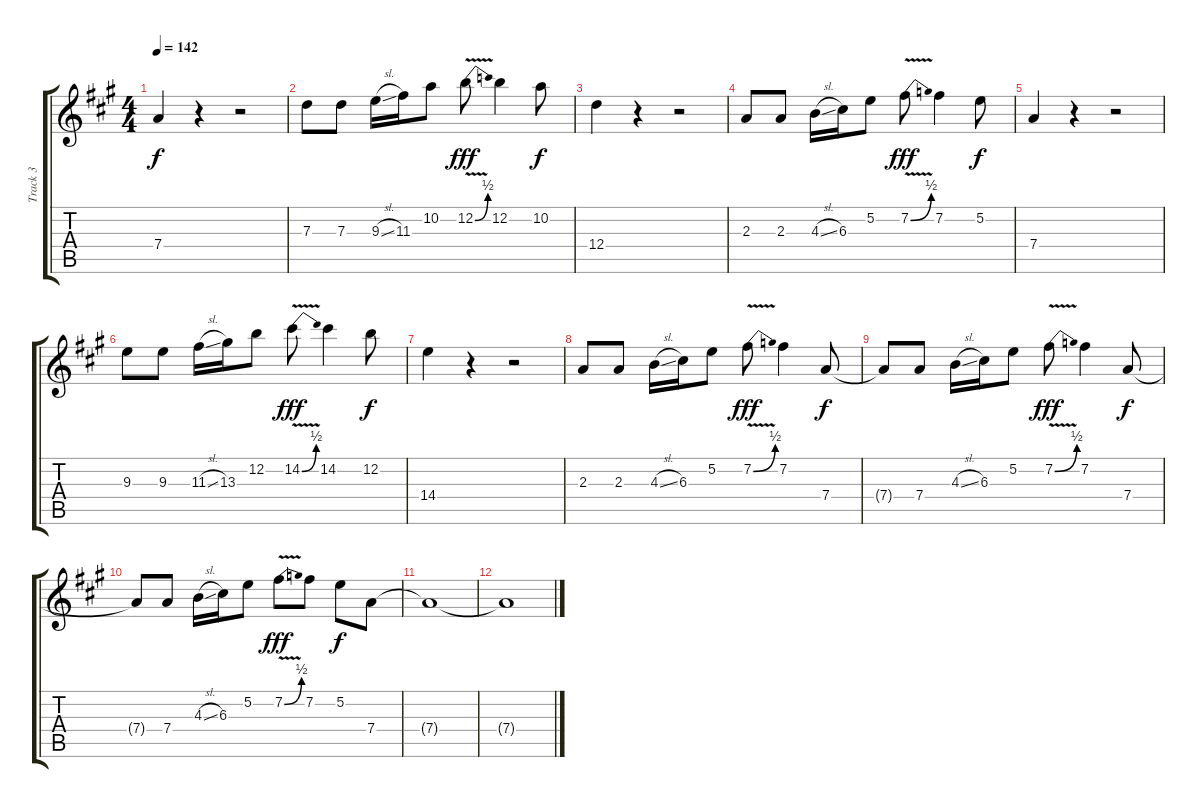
\track ("Track 3" "Track 3") {instrument distortionguitar}
\staff {score tabs}
\tuning (E4 B3 G3 D3 A2 E2) {hide}
\ts (4 4)
\tempo 142
\clef g2
\ks a
7.4.4{dy f} r.4 r.2 |
7.3.8 7.3.8 9.3{sl}.16 11.3.16 10.2.8 12.2{be (bend 0 0 60 2) v}.8{dy fff} 12.2.4 10.2.8{dy f} |
12.4.4 r.4 r.2 |
2.3.8 2.3.8 4.3{sl}.16 6.3.16 5.2.8 7.2{be (bend 0 0 60 2) v}.8{dy fff} 7.2.4 5.2.8{dy f} |
7.4.4 r.4 r.2 |
9.3.8 9.3.8 11.3{sl}.16 13.3.16 12.2.8 14.2{be (bend 0 0 60 2) v}.8{dy fff} 14.2.4 12.2.8{dy f} |
14.4.4 r.4 r.2 |
2.3.8 2.3.8 4.3{sl}.16 6.3.16 5.2.8 7.2{be (bend 0 0 60 2) v}.8{dy fff} 7.2.4 7.4.8{dy f} |
7.4{t}.8 7.4.8 4.3{sl}.16 6.3.16 5.2.8 7.2{be (bend 0 0 60 2) v}.8{dy fff} 7.2.4 7.4.8{dy f} |
7.4{t}.8 7.4.8 4.3{sl}.16 6.3.16 5.2.8 7.2{be (bend 0 0 60 2) v}.8{dy fff} 7.2.8 5.2.8{dy f} 7.4.8 |
7.4{t}.1 |
7.4{t}.1
